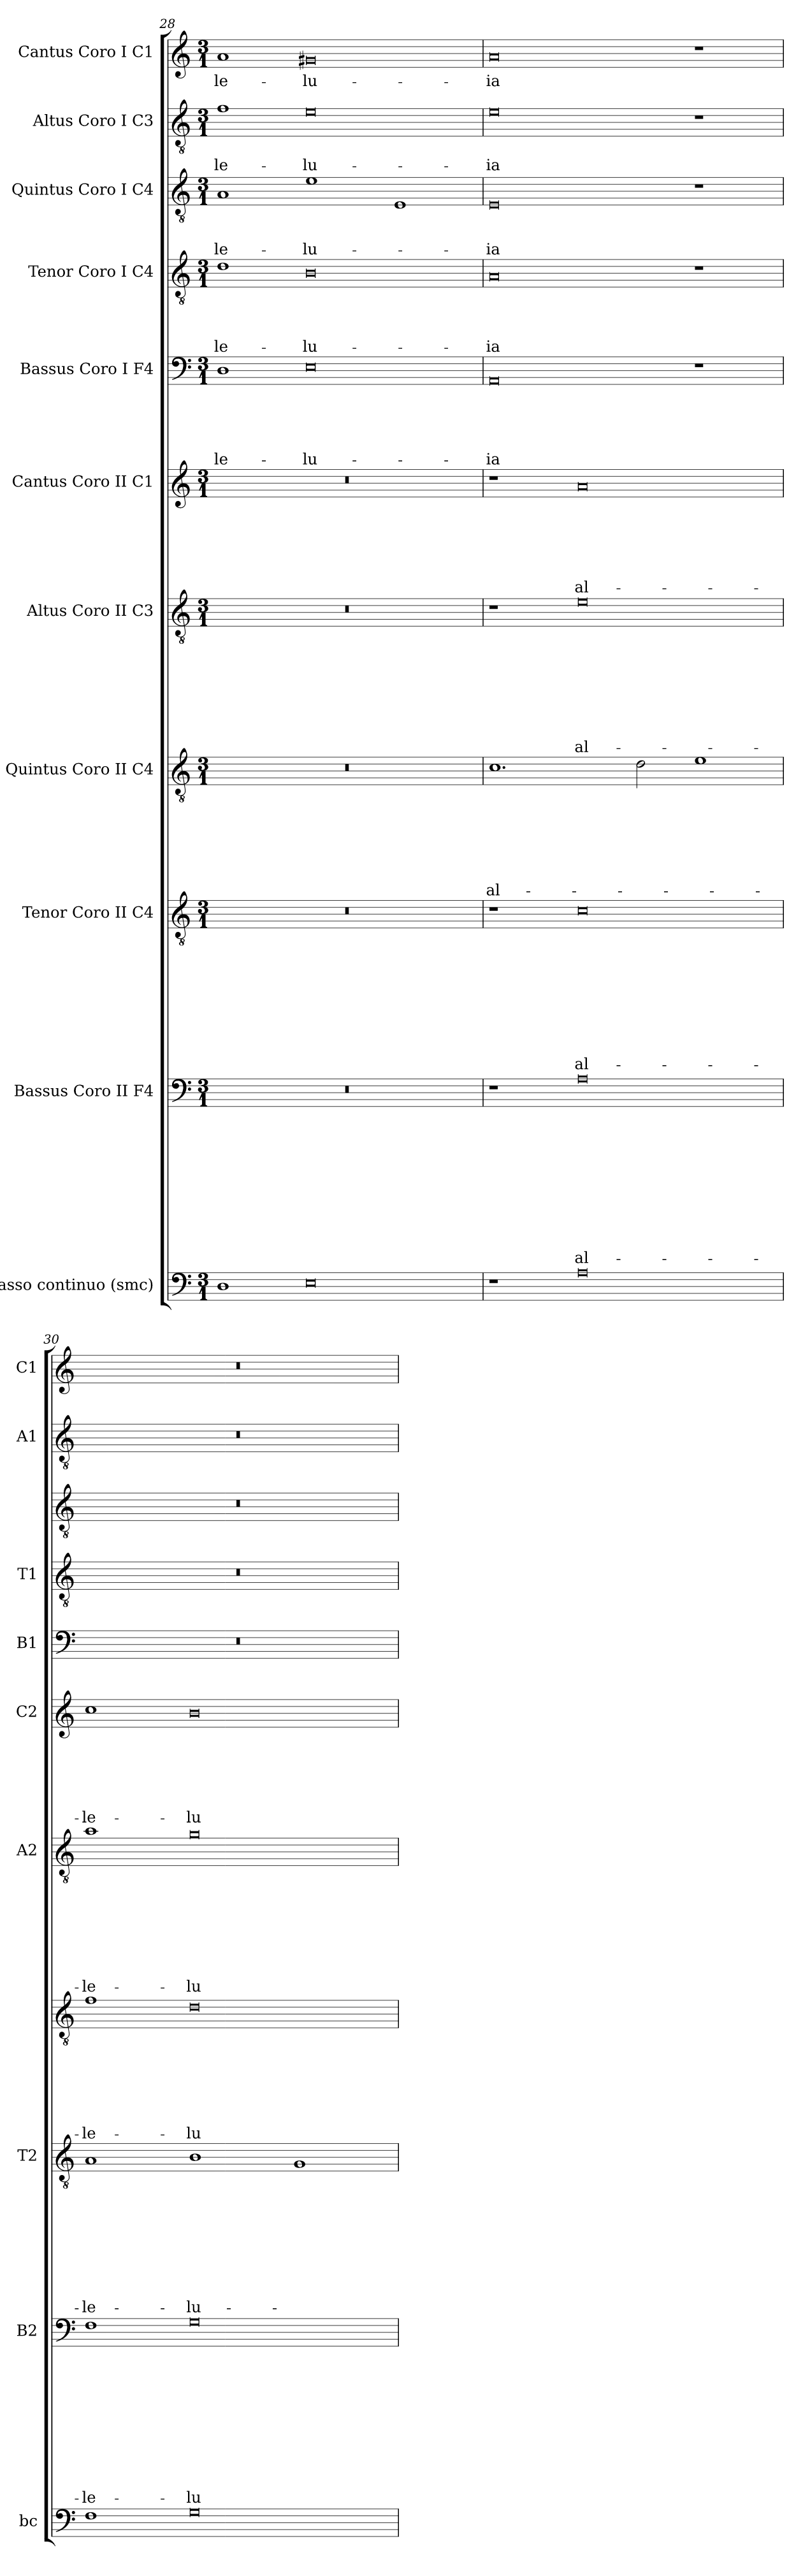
**kern	**kern	**text	**text	**text	**text	**text	**text	**text	**text	**text	**text	**kern	**text	**text	**text	**text	**text	**text	**text	**text	**text	**kern	**text	**text	**text	**text	**text	**text	**text	**kern	**text	**text	**text	**text	**text	**text	**text	**text	**kern	**text	**text	**text	**text	**text	**text	**kern	**text	**text	**text	**text	**text	**kern	**text	**text	**text	**text	**kern	**text	**text	**text	**kern	**text	**text	**kern	**text
*part11	*part10	*part10	*part10	*part10	*part10	*part10	*part10	*part10	*part10	*part10	*part10	*part9	*part9	*part9	*part9	*part9	*part9	*part9	*part9	*part9	*part9	*part8	*part8	*part8	*part8	*part8	*part8	*part8	*part8	*part7	*part7	*part7	*part7	*part7	*part7	*part7	*part7	*part7	*part6	*part6	*part6	*part6	*part6	*part6	*part6	*part5	*part5	*part5	*part5	*part5	*part5	*part4	*part4	*part4	*part4	*part4	*part3	*part3	*part3	*part3	*part2	*part2	*part2	*part1	*part1
*staff11	*staff10	*staff10	*staff10	*staff10	*staff10	*staff10	*staff10	*staff10	*staff10	*staff10	*staff10	*staff9	*staff9	*staff9	*staff9	*staff9	*staff9	*staff9	*staff9	*staff9	*staff9	*staff8	*staff8	*staff8	*staff8	*staff8	*staff8	*staff8	*staff8	*staff7	*staff7	*staff7	*staff7	*staff7	*staff7	*staff7	*staff7	*staff7	*staff6	*staff6	*staff6	*staff6	*staff6	*staff6	*staff6	*staff5	*staff5	*staff5	*staff5	*staff5	*staff5	*staff4	*staff4	*staff4	*staff4	*staff4	*staff3	*staff3	*staff3	*staff3	*staff2	*staff2	*staff2	*staff1	*staff1
*I"Basso continuo (smc)	*I"Bassus  Coro II F4	*	*	*	*	*	*	*	*	*	*	*I"Tenor Coro II C4	*	*	*	*	*	*	*	*	*	*I"Quintus  Coro II C4	*	*	*	*	*	*	*	*I"Altus  Coro II C3	*	*	*	*	*	*	*	*	*I"Cantus  Coro II C1	*	*	*	*	*	*	*I"Bassus  Coro I F4	*	*	*	*	*	*I"Tenor  Coro I C4	*	*	*	*	*I"Quintus Coro I C4	*	*	*	*I"Altus Coro I C3	*	*	*I"Cantus  Coro I C1	*
*I'bc	*I'B2	*	*	*	*	*	*	*	*	*	*	*I'T2	*	*	*	*	*	*	*	*	*	*	*	*	*	*	*	*	*	*I'A2	*	*	*	*	*	*	*	*	*I'C2	*	*	*	*	*	*	*I'B1	*	*	*	*	*	*I'T1	*	*	*	*	*	*	*	*	*I'A1	*	*	*I'C1	*
*clefF4	*clefF4	*	*	*	*	*	*	*	*	*	*	*clefGv2	*	*	*	*	*	*	*	*	*	*clefGv2	*	*	*	*	*	*	*	*clefGv2	*	*	*	*	*	*	*	*	*clefG2	*	*	*	*	*	*	*clefF4	*	*	*	*	*	*clefGv2	*	*	*	*	*clefGv2	*	*	*	*clefGv2	*	*	*clefG2	*
*k[]	*k[]	*	*	*	*	*	*	*	*	*	*	*k[]	*	*	*	*	*	*	*	*	*	*k[]	*	*	*	*	*	*	*	*k[]	*	*	*	*	*	*	*	*	*k[]	*	*	*	*	*	*	*k[]	*	*	*	*	*	*k[]	*	*	*	*	*k[]	*	*	*	*k[]	*	*	*k[]	*
*C:	*C:	*	*	*	*	*	*	*	*	*	*	*C:	*	*	*	*	*	*	*	*	*	*C:	*	*	*	*	*	*	*	*C:	*	*	*	*	*	*	*	*	*C:	*	*	*	*	*	*	*C:	*	*	*	*	*	*C:	*	*	*	*	*C:	*	*	*	*C:	*	*	*C:	*
*M3/1	*M3/1	*	*	*	*	*	*	*	*	*	*	*M3/1	*	*	*	*	*	*	*	*	*	*M3/1	*	*	*	*	*	*	*	*M3/1	*	*	*	*	*	*	*	*	*M3/1	*	*	*	*	*	*	*M3/1	*	*	*	*	*	*M3/1	*	*	*	*	*M3/1	*	*	*	*M3/1	*	*	*M3/1	*
=28	=28	=28	=28	=28	=28	=28	=28	=28	=28	=28	=28	=28	=28	=28	=28	=28	=28	=28	=28	=28	=28	=28	=28	=28	=28	=28	=28	=28	=28	=28	=28	=28	=28	=28	=28	=28	=28	=28	=28	=28	=28	=28	=28	=28	=28	=28	=28	=28	=28	=28	=28	=28	=28	=28	=28	=28	=28	=28	=28	=28	=28	=28	=28	=28	=28
!	!	!	!	!	!	!	!	!	!	!	!	!	!	!	!	!	!	!	!	!	!	!	!	!	!	!	!	!	!	!	!	!	!	!	!	!	!	!	!	!	!	!	!	!	!	!	!	!	!	!	!LO:LY:b	!	!	!	!	!LO:LY:b	!	!	!	!LO:LY:b	!	!	!LO:LY:b	!	!LO:LY:b
1D	0.r	.	.	.	.	.	.	.	.	.	.	0.r	.	.	.	.	.	.	.	.	.	0.r	.	.	.	.	.	.	.	0.r	.	.	.	.	.	.	.	.	0.r	.	.	.	.	.	.	1D	.	.	.	.	-le-	1d	.	.	.	-le-	1A	.	.	-le-	1f	.	-le-	1a	-le-
!	!	!	!	!	!	!	!	!	!	!	!	!	!	!	!	!	!	!	!	!	!	!	!	!	!	!	!	!	!	!	!	!	!	!	!	!	!	!	!	!	!	!	!	!	!	!	!	!	!	!	!LO:LY:b	!	!	!	!	!LO:LY:b	!	!	!	!LO:LY:b	!	!	!LO:LY:b	!	!LO:LY:b
0E	.	.	.	.	.	.	.	.	.	.	.	.	.	.	.	.	.	.	.	.	.	.	.	.	.	.	.	.	.	.	.	.	.	.	.	.	.	.	.	.	.	.	.	.	.	0E	.	.	.	.	-lu-	0B	.	.	.	-lu-	1e	.	.	-lu-	0e	.	-lu-	0g#X	-lu-
.	.	.	.	.	.	.	.	.	.	.	.	.	.	.	.	.	.	.	.	.	.	.	.	.	.	.	.	.	.	.	.	.	.	.	.	.	.	.	.	.	.	.	.	.	.	.	.	.	.	.	.	.	.	.	.	.	1E	.	.	.	.	.	.	.	.
=29	=29	=29	=29	=29	=29	=29	=29	=29	=29	=29	=29	=29	=29	=29	=29	=29	=29	=29	=29	=29	=29	=29	=29	=29	=29	=29	=29	=29	=29	=29	=29	=29	=29	=29	=29	=29	=29	=29	=29	=29	=29	=29	=29	=29	=29	=29	=29	=29	=29	=29	=29	=29	=29	=29	=29	=29	=29	=29	=29	=29	=29	=29	=29	=29	=29
!	!	!	!	!	!	!	!	!	!	!	!	!	!	!	!	!	!	!	!	!	!	!	!	!	!	!	!	!	!LO:LY:b	!	!	!	!	!	!	!	!	!	!	!	!	!	!	!	!	!	!	!	!	!	!LO:LY:b	!	!	!	!	!LO:LY:b	!	!	!	!LO:LY:b	!	!	!LO:LY:b	!	!LO:LY:b
1r	1r	.	.	.	.	.	.	.	.	.	.	1r	.	.	.	.	.	.	.	.	.	1.c	.	.	.	.	.	.	al-	1r	.	.	.	.	.	.	.	.	1r	.	.	.	.	.	.	0AA	.	.	.	.	-ia	0A	.	.	.	-ia	0E	.	.	-ia	0e	.	-ia	0a	-ia
!	!	!	!	!	!	!	!	!	!	!	!LO:LY:b	!	!	!	!	!	!	!	!	!	!LO:LY:b	!	!	!	!	!	!	!	!	!	!	!	!	!	!	!	!	!LO:LY:b	!	!	!	!	!	!	!LO:LY:b	!	!	!	!	!	!	!	!	!	!	!	!	!	!	!	!	!	!	!	!
0A	0A	.	.	.	.	.	.	.	.	.	al-	0c	.	.	.	.	.	.	.	.	al-	.	.	.	.	.	.	.	.	0e	.	.	.	.	.	.	.	al-	0a	.	.	.	.	.	al-	.	.	.	.	.	.	.	.	.	.	.	.	.	.	.	.	.	.	.	.
.	.	.	.	.	.	.	.	.	.	.	.	.	.	.	.	.	.	.	.	.	.	2d\	.	.	.	.	.	.	.	.	.	.	.	.	.	.	.	.	.	.	.	.	.	.	.	.	.	.	.	.	.	.	.	.	.	.	.	.	.	.	.	.	.	.	.
.	.	.	.	.	.	.	.	.	.	.	.	.	.	.	.	.	.	.	.	.	.	1e	.	.	.	.	.	.	.	.	.	.	.	.	.	.	.	.	.	.	.	.	.	.	.	1r	.	.	.	.	.	1r	.	.	.	.	1r	.	.	.	1r	.	.	1r	.
=30	=30	=30	=30	=30	=30	=30	=30	=30	=30	=30	=30	=30	=30	=30	=30	=30	=30	=30	=30	=30	=30	=30	=30	=30	=30	=30	=30	=30	=30	=30	=30	=30	=30	=30	=30	=30	=30	=30	=30	=30	=30	=30	=30	=30	=30	=30	=30	=30	=30	=30	=30	=30	=30	=30	=30	=30	=30	=30	=30	=30	=30	=30	=30	=30	=30
!	!	!	!	!	!	!	!	!	!	!	!LO:LY:b	!	!	!	!	!	!	!	!	!	!LO:LY:b	!	!	!	!	!	!	!	!LO:LY:b	!	!	!	!	!	!	!	!	!LO:LY:b	!	!	!	!	!	!	!LO:LY:b	!	!	!	!	!	!	!	!	!	!	!	!	!	!	!	!	!	!	!	!
1F	1F	.	.	.	.	.	.	.	.	.	-le-	1A	.	.	.	.	.	.	.	.	-le-	1f	.	.	.	.	.	.	-le-	1a	.	.	.	.	.	.	.	-le-	1cc	.	.	.	.	.	-le-	0.r	.	.	.	.	.	0.r	.	.	.	.	0.r	.	.	.	0.r	.	.	0.r	.
!	!	!	!	!	!	!	!	!	!	!	!LO:LY:b	!	!	!	!	!	!	!	!	!	!LO:LY:b	!	!	!	!	!	!	!	!LO:LY:b	!	!	!	!	!	!	!	!	!LO:LY:b	!	!	!	!	!	!	!LO:LY:b	!	!	!	!	!	!	!	!	!	!	!	!	!	!	!	!	!	!	!	!
0G	0G	.	.	.	.	.	.	.	.	.	-lu-	1B	.	.	.	.	.	.	.	.	-lu-	0d	.	.	.	.	.	.	-lu-	0g	.	.	.	.	.	.	.	-lu-	0b	.	.	.	.	.	-lu-	.	.	.	.	.	.	.	.	.	.	.	.	.	.	.	.	.	.	.	.
.	.	.	.	.	.	.	.	.	.	.	.	1G	.	.	.	.	.	.	.	.	.	.	.	.	.	.	.	.	.	.	.	.	.	.	.	.	.	.	.	.	.	.	.	.	.	.	.	.	.	.	.	.	.	.	.	.	.	.	.	.	.	.	.	.	.
=	=	=	=	=	=	=	=	=	=	=	=	=	=	=	=	=	=	=	=	=	=	=	=	=	=	=	=	=	=	=	=	=	=	=	=	=	=	=	=	=	=	=	=	=	=	=	=	=	=	=	=	=	=	=	=	=	=	=	=	=	=	=	=	=	=
*-	*-	*-	*-	*-	*-	*-	*-	*-	*-	*-	*-	*-	*-	*-	*-	*-	*-	*-	*-	*-	*-	*-	*-	*-	*-	*-	*-	*-	*-	*-	*-	*-	*-	*-	*-	*-	*-	*-	*-	*-	*-	*-	*-	*-	*-	*-	*-	*-	*-	*-	*-	*-	*-	*-	*-	*-	*-	*-	*-	*-	*-	*-	*-	*-	*-
